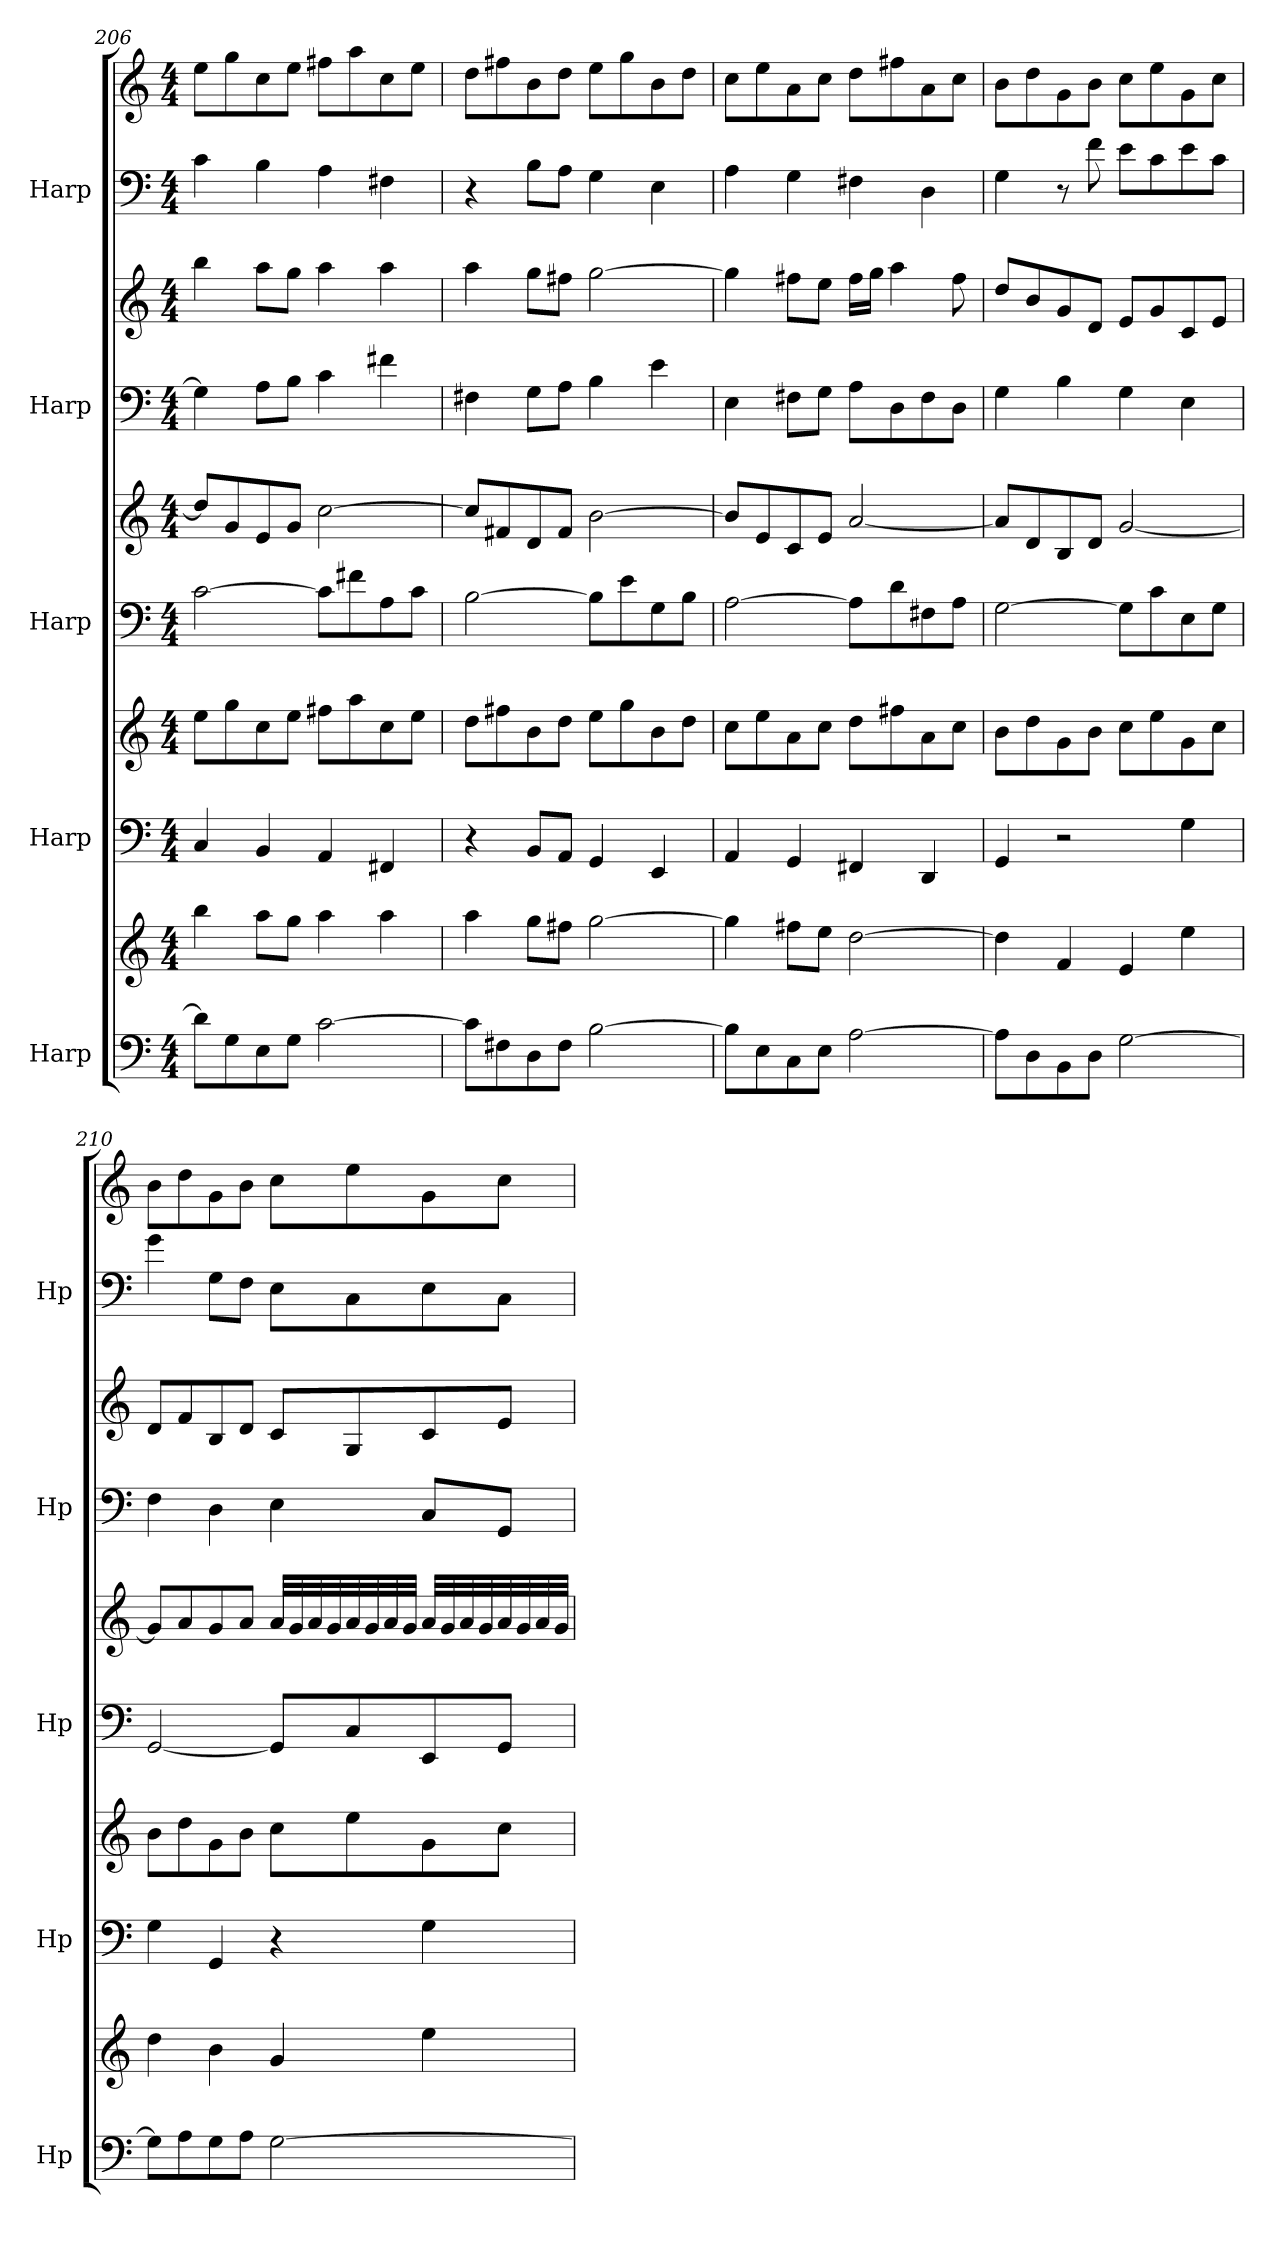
**kern	**kern	**kern	**kern	**kern	**kern	**kern	**kern	**kern	**kern
*part5	*part5	*part4	*part4	*part3	*part3	*part2	*part2	*part1	*part1
*staff10	*staff9	*staff8	*staff7	*staff6	*staff5	*staff4	*staff3	*staff2	*staff1
*I"Harp	*	*I"Harp	*	*I"Harp	*	*I"Harp	*	*I"Harp	*
*I'Hp	*	*I'Hp	*	*I'Hp	*	*I'Hp	*	*I'Hp	*
*clefF4	*clefG2	*clefF4	*clefG2	*clefF4	*clefG2	*clefF4	*clefG2	*clefF4	*clefG2
*k[]	*k[]	*k[]	*k[]	*k[]	*k[]	*k[]	*k[]	*k[]	*k[]
*M4/4	*M4/4	*M4/4	*M4/4	*M4/4	*M4/4	*M4/4	*M4/4	*M4/4	*M4/4
=206	=206	=206	=206	=206	=206	=206	=206	=206	=206
8d\L]	4bb\	4C/	8ee\L	[2c\	8dd/L]	4G\]	4bb\	4c\	8ee\L
8G\	.	.	8gg\	.	8g/	.	.	.	8gg\
8E\	8aa\L	4BB/	8cc\	.	8e/	8A\L	8aa\L	4B\	8cc\
8G\J	8gg\J	.	8ee\J	.	8g/J	8B\J	8gg\J	.	8ee\J
[2c\	4aa\	4AA/	8ff#X\L	8c\L]	[2cc\	4c\	4aa\	4A\	8ff#X\L
.	.	.	8aa\	8f#X\	.	.	.	.	8aa\
.	4aa\	4FF#X/	8cc\	8A\	.	4f#X\	4aa\	4F#X\	8cc\
.	.	.	8ee\J	8c\J	.	.	.	.	8ee\J
=207	=207	=207	=207	=207	=207	=207	=207	=207	=207
8c\L]	4aa\	4r	8dd\L	[2B\	8cc/L]	4F#X\	4aa\	4r	8dd\L
8F#X\	.	.	8ff#X\	.	8f#X/	.	.	.	8ff#X\
8D\	8gg\L	8BB/L	8b\	.	8d/	8G\L	8gg\L	8B\L	8b\
8F#\J	8ff#X\J	8AA/J	8dd\J	.	8f#/J	8A\J	8ff#X\J	8A\J	8dd\J
[2B\	[2gg\	4GG/	8ee\L	8B\L]	[2b\	4B\	[2gg\	4G\	8ee\L
.	.	.	8gg\	8e\	.	.	.	.	8gg\
.	.	4EE/	8b\	8G\	.	4e\	.	4E\	8b\
.	.	.	8dd\J	8B\J	.	.	.	.	8dd\J
=208	=208	=208	=208	=208	=208	=208	=208	=208	=208
8B\L]	4gg\]	4AA/	8cc\L	[2A\	8b/L]	4E\	4gg\]	4A\	8cc\L
8E\	.	.	8ee\	.	8e/	.	.	.	8ee\
8C\	8ff#X\L	4GG/	8a\	.	8c/	8F#X\L	8ff#X\L	4G\	8a\
8E\J	8ee\J	.	8cc\J	.	8e/J	8G\J	8ee\J	.	8cc\J
[2A\	[2dd\	4FF#X/	8dd\L	8A\L]	[2a/	8A\L	16ff#\LL	4F#X\	8dd\L
.	.	.	.	.	.	.	16gg\JJ	.	.
.	.	.	8ff#X\	8d\	.	8D\	4aa\	.	8ff#X\
.	.	4DD/	8a\	8F#X\	.	8F#\	.	4D\	8a\
.	.	.	8cc\J	8A\J	.	8D\J	8ff#\	.	8cc\J
!!LO:PB:g=z
=209	=209	=209	=209	=209	=209	=209	=209	=209	=209
8A\L]	4dd\]	4GG/	8b\L	[2G\	8a/L]	4G\	8dd/L	4G\	8b\L
8D\	.	.	8dd\	.	8d/	.	8b/	.	8dd\
8BB\	4f/	2r	8g\	.	8B/	4B\	8g/	8r	8g\
8D\J	.	.	8b\J	.	8d/J	.	8d/J	8f\	8b\J
[2G\	4e/	.	8cc\L	8G\L]	[2g/	4G\	8e/L	8e\L	8cc\L
.	.	.	8ee\	8c\	.	.	8g/	8c\	8ee\
.	4ee\	4G\	8g\	8E\	.	4E\	8c/	8e\	8g\
.	.	.	8cc\J	8G\J	.	.	8e/J	8c\J	8cc\J
=210	=210	=210	=210	=210	=210	=210	=210	=210	=210
8G\L]	4dd\	4G\	8b\L	[2GG/	8g/L]	4F\	8d/L	4g\	8b\L
8A\	.	.	8dd\	.	8a/	.	8f/	.	8dd\
8G\	4b\	4GG/	8g\	.	8g/	4D\	8B/	8G\L	8g\
8A\J	.	.	8b\J	.	8a/J	.	8d/J	8F\J	8b\J
[2G\	4g/	4r	8cc\L	8GG/L]	32a/LLL	4E\	8c/L	8E\L	8cc\L
.	.	.	.	.	32g/	.	.	.	.
.	.	.	.	.	32a/	.	.	.	.
.	.	.	.	.	32g/	.	.	.	.
.	.	.	8ee\	8C/	32a/	.	8G/	8C\	8ee\
.	.	.	.	.	32g/	.	.	.	.
.	.	.	.	.	32a/	.	.	.	.
.	.	.	.	.	32g/JJJ	.	.	.	.
.	4ee\	4G\	8g\	8EE/	32a/LLL	8C/L	8c/	8E\	8g\
.	.	.	.	.	32g/	.	.	.	.
.	.	.	.	.	32a/	.	.	.	.
.	.	.	.	.	32g/	.	.	.	.
.	.	.	8cc\J	8GG/J	32a/	8GG/J	8e/J	8C\J	8cc\J
.	.	.	.	.	32g/	.	.	.	.
.	.	.	.	.	32a/	.	.	.	.
.	.	.	.	.	32g/JJJ	.	.	.	.
=	=	=	=	=	=	=	=	=	=
*-	*-	*-	*-	*-	*-	*-	*-	*-	*-
